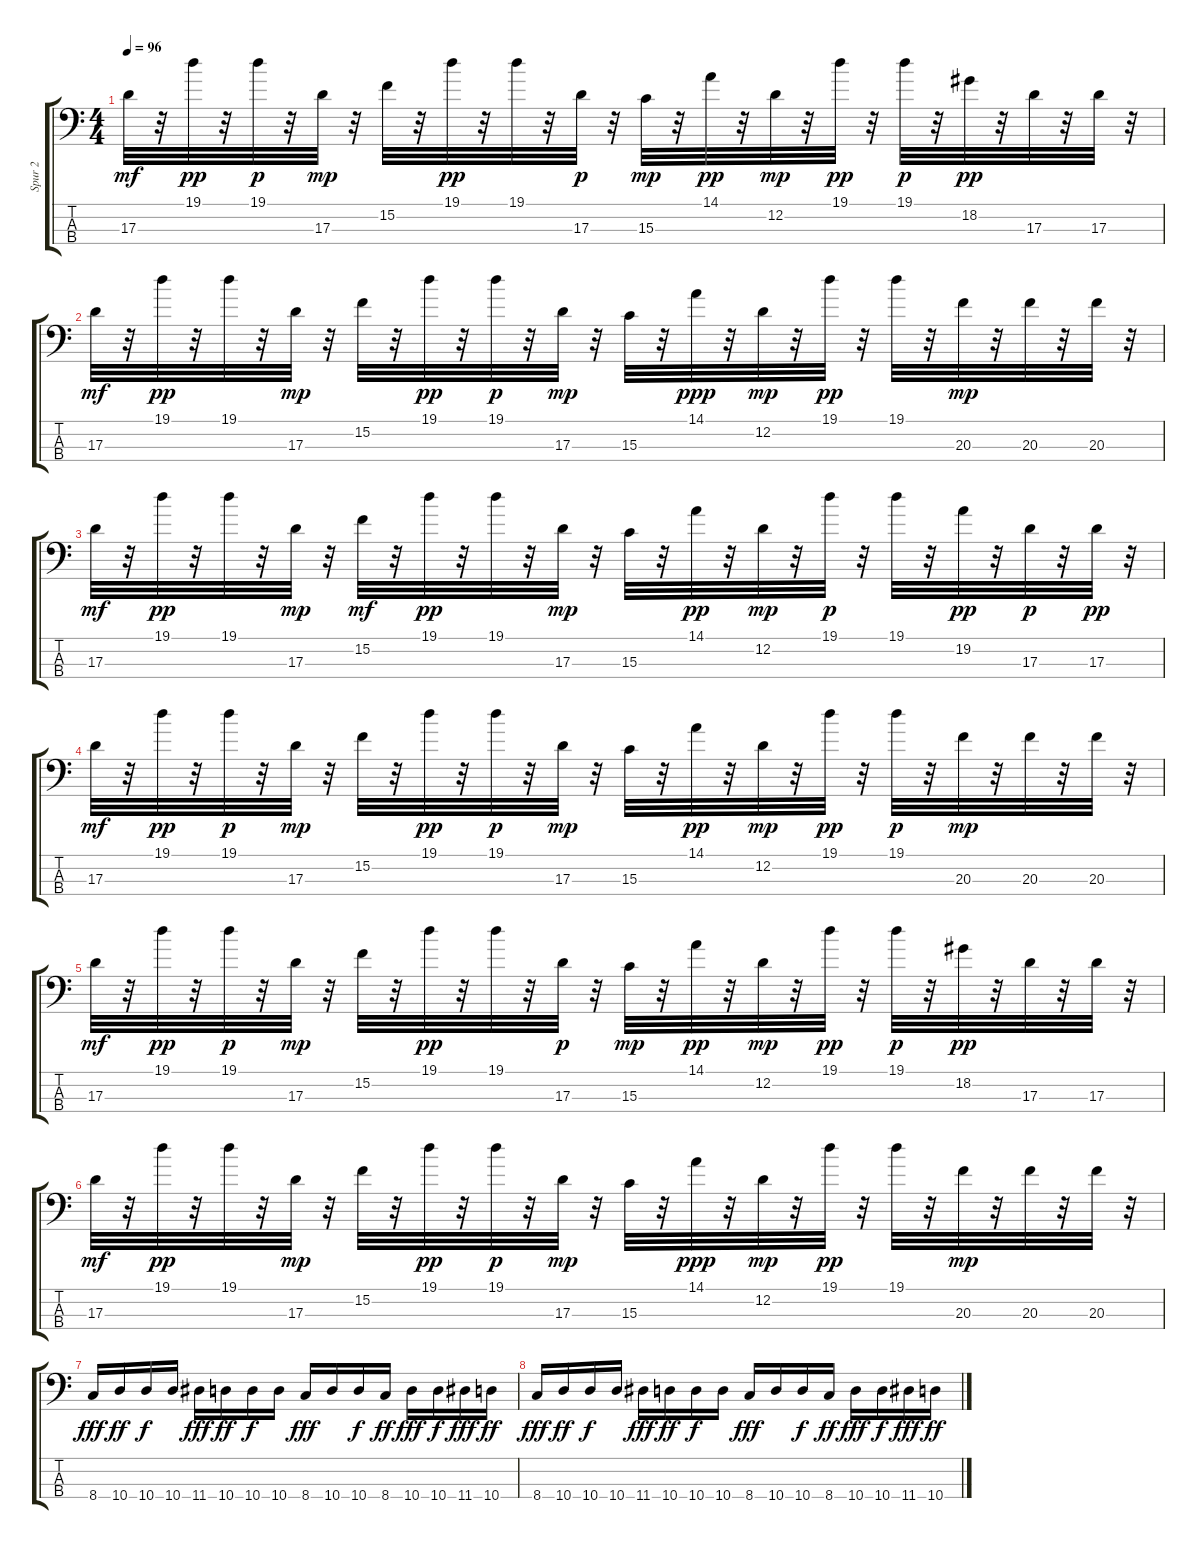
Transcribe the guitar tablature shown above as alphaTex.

\track ("Spur 2" "Spur 2") {instrument synthbass2}
\staff {score tabs}
\tuning (G2 D2 A1 E1) {hide}
\ts (4 4)
\tempo 96
\clef f4
\ks c
17.3.32{dy mf} r.32 19.1.32{dy pp} r.32 19.1.32{dy p} r.32 17.3.32{dy mp} r.32 15.2.32 r.32 19.1.32{dy pp} r.32 19.1.32 r.32 17.3.32{dy p} r.32 15.3.32{dy mp} r.32 14.1.32{dy pp} r.32 12.2.32{dy mp} r.32 19.1.32{dy pp} r.32 19.1.32{dy p} r.32 18.2.32{dy pp} r.32 17.3.32 r.32 17.3.32 r.32 |
17.3.32{dy mf} r.32 19.1.32{dy pp} r.32 19.1.32 r.32 17.3.32{dy mp} r.32 15.2.32 r.32 19.1.32{dy pp} r.32 19.1.32{dy p} r.32 17.3.32{dy mp} r.32 15.3.32 r.32 14.1.32{dy ppp} r.32 12.2.32{dy mp} r.32 19.1.32{dy pp} r.32 19.1.32 r.32 20.3.32{dy mp} r.32 20.3.32 r.32 20.3.32 r.32 |
17.3.32{dy mf} r.32 19.1.32{dy pp} r.32 19.1.32 r.32 17.3.32{dy mp} r.32 15.2.32{dy mf} r.32 19.1.32{dy pp} r.32 19.1.32 r.32 17.3.32{dy mp} r.32 15.3.32 r.32 14.1.32{dy pp} r.32 12.2.32{dy mp} r.32 19.1.32{dy p} r.32 19.1.32 r.32 19.2.32{dy pp} r.32 17.3.32{dy p} r.32 17.3.32{dy pp} r.32 |
17.3.32{dy mf} r.32 19.1.32{dy pp} r.32 19.1.32{dy p} r.32 17.3.32{dy mp} r.32 15.2.32 r.32 19.1.32{dy pp} r.32 19.1.32{dy p} r.32 17.3.32{dy mp} r.32 15.3.32 r.32 14.1.32{dy pp} r.32 12.2.32{dy mp} r.32 19.1.32{dy pp} r.32 19.1.32{dy p} r.32 20.3.32{dy mp} r.32 20.3.32 r.32 20.3.32 r.32 |
17.3.32{dy mf} r.32 19.1.32{dy pp} r.32 19.1.32{dy p} r.32 17.3.32{dy mp} r.32 15.2.32 r.32 19.1.32{dy pp} r.32 19.1.32 r.32 17.3.32{dy p} r.32 15.3.32{dy mp} r.32 14.1.32{dy pp} r.32 12.2.32{dy mp} r.32 19.1.32{dy pp} r.32 19.1.32{dy p} r.32 18.2.32{dy pp} r.32 17.3.32 r.32 17.3.32 r.32 |
17.3.32{dy mf} r.32 19.1.32{dy pp} r.32 19.1.32 r.32 17.3.32{dy mp} r.32 15.2.32 r.32 19.1.32{dy pp} r.32 19.1.32{dy p} r.32 17.3.32{dy mp} r.32 15.3.32 r.32 14.1.32{dy ppp} r.32 12.2.32{dy mp} r.32 19.1.32{dy pp} r.32 19.1.32 r.32 20.3.32{dy mp} r.32 20.3.32 r.32 20.3.32 r.32 |
8.4.16{dy fff} 10.4.16{dy ff} 10.4.16{dy f} 10.4.16 11.4.16{dy fff} 10.4.16{dy ff} 10.4.16{dy f} 10.4.16 8.4.16{dy fff} 10.4.16 10.4.16{dy f} 8.4.16{dy ff} 10.4.16{dy fff} 10.4.16{dy f} 11.4.16{dy fff} 10.4.16{dy ff} |
8.4.16{dy fff} 10.4.16{dy ff} 10.4.16{dy f} 10.4.16 11.4.16{dy fff} 10.4.16{dy ff} 10.4.16{dy f} 10.4.16 8.4.16{dy fff} 10.4.16 10.4.16{dy f} 8.4.16{dy ff} 10.4.16{dy fff} 10.4.16{dy f} 11.4.16{dy fff} 10.4.16{dy ff}
